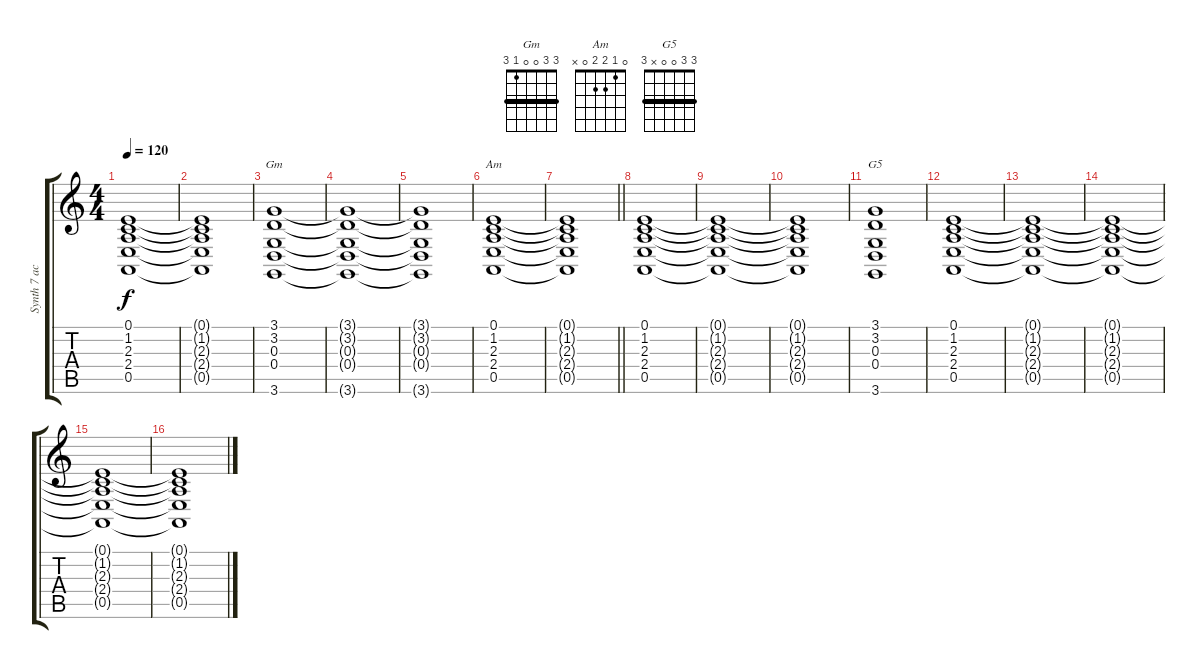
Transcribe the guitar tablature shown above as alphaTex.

\track ("Synth 7 accords" "Synth 7 ac") {instrument pad2warm}
\staff {score tabs}
\tuning (E4 B3 G3 D3 A2 E2) {hide}
\chord ("Gm" 3 3 0 0 1 3) {barre 3}
\chord ("Am" 0 1 2 2 0 x)
\chord ("G5" 3 3 0 0 x 3) {barre 3}
\ts (4 4)
\tempo 120
\clef g2
\ks c
(0.1{t} 1.2{t} 2.3{t} 2.4{t} 0.5{t}).1{dy f} |
(0.1{t} 1.2{t} 2.3{t} 2.4{t} 0.5{t}).1 |
(3.1 3.2 0.3 0.4 3.6).1{ch "Gm"} |
(3.1{t} 3.2{t} 0.3{t} 0.4{t} 3.6{t}).1 |
(3.1{t} 3.2{t} 0.3{t} 0.4{t} 3.6{t}).1 |
(0.1 1.2 2.3 2.4 0.5).1{ch "Am"} |
\barLineRight lightlight
(0.1{t} 1.2{t} 2.3{t} 2.4{t} 0.5{t}).1 |
\section ("" "")
(0.1 1.2 2.3 2.4 0.5).1 |
(0.1{t} 1.2{t} 2.3{t} 2.4{t} 0.5{t}).1 |
(0.1{t} 1.2{t} 2.3{t} 2.4{t} 0.5{t}).1 |
(3.1 3.2 0.3 0.4 3.6).1{ch "G5"} |
(0.1 1.2 2.3 2.4 0.5).1 |
(0.1{t} 1.2{t} 2.3{t} 2.4{t} 0.5{t}).1 |
(0.1{t} 1.2{t} 2.3{t} 2.4{t} 0.5{t}).1 |
(0.1{t} 1.2{t} 2.3{t} 2.4{t} 0.5{t}).1 |
(0.1{t} 1.2{t} 2.3{t} 2.4{t} 0.5{t}).1
